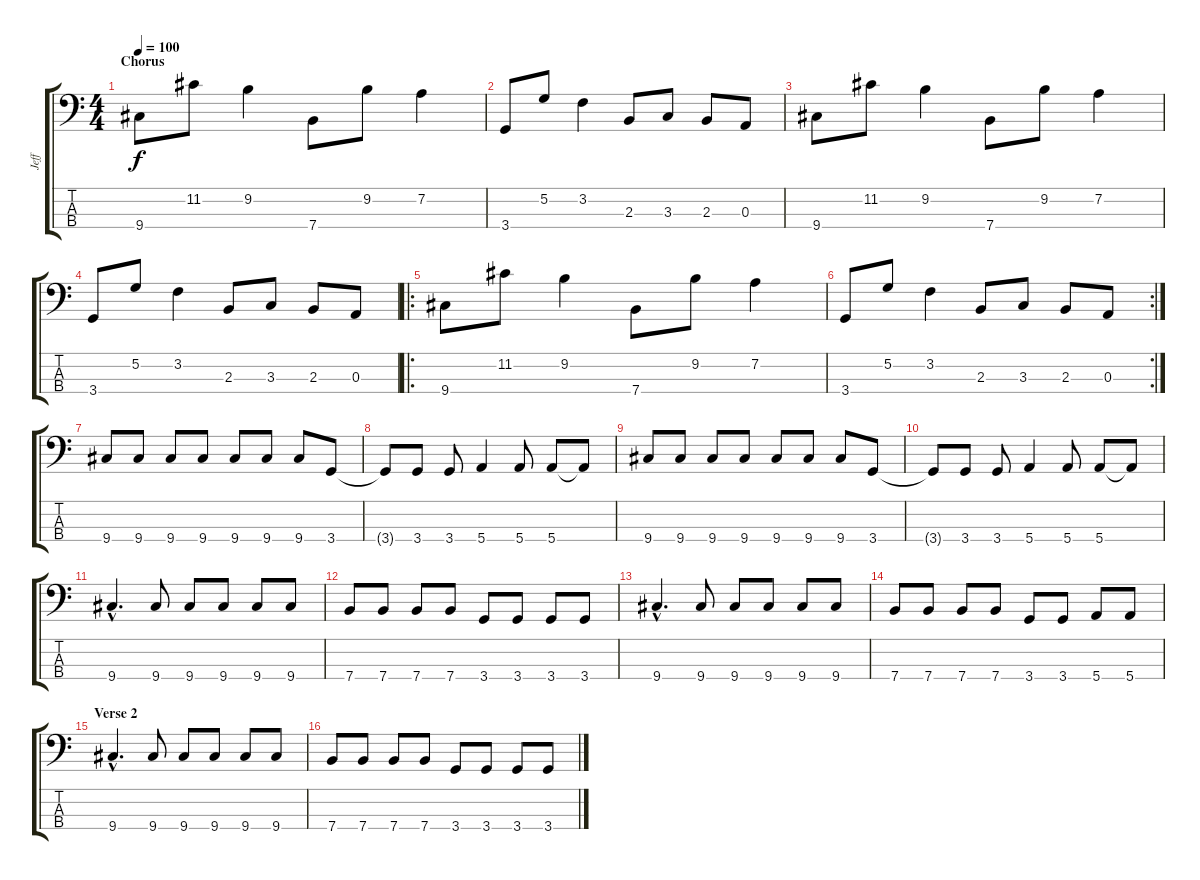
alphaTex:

\track ("Jeff" "Jeff") {instrument electricbasspick}
\staff {score tabs}
\tuning (G2 D2 A1 E1) {hide}
\ts (4 4)
\section ("" "Chorus")
\tempo 100
\clef f4
\ks c
9.4.8{dy f} 11.2.8 9.2.4 7.4.8 9.2.8 7.2.4 |
3.4.8 5.2.8 3.2.4 2.3.8 3.3.8 2.3.8 0.3.8 |
9.4.8 11.2.8 9.2.4 7.4.8 9.2.8 7.2.4 |
3.4.8 5.2.8 3.2.4 2.3.8 3.3.8 2.3.8 0.3.8 |
\ro
9.4.8 11.2.8 9.2.4 7.4.8 9.2.8 7.2.4 |
\rc 2
3.4.8 5.2.8 3.2.4 2.3.8 3.3.8 2.3.8 0.3.8 |
9.4.8 9.4.8 9.4.8 9.4.8 9.4.8 9.4.8 9.4.8 3.4.8 |
3.4{t}.8 3.4.8 3.4.8 5.4.4 5.4.8 5.4.8 5.4{t}.8 |
9.4.8 9.4.8 9.4.8 9.4.8 9.4.8 9.4.8 9.4.8 3.4.8 |
3.4{t}.8 3.4.8 3.4.8 5.4.4 5.4.8 5.4.8 5.4{t}.8 |
9.4{hac}.4{d} 9.4.8 9.4.8 9.4.8 9.4.8 9.4.8 |
7.4.8 7.4.8 7.4.8 7.4.8 3.4.8 3.4.8 3.4.8 3.4.8 |
9.4{hac}.4{d} 9.4.8 9.4.8 9.4.8 9.4.8 9.4.8 |
7.4.8 7.4.8 7.4.8 7.4.8 3.4.8 3.4.8 5.4.8 5.4.8 |
\section ("" "Verse 2")
9.4{hac}.4{d} 9.4.8 9.4.8 9.4.8 9.4.8 9.4.8 |
7.4.8 7.4.8 7.4.8 7.4.8 3.4.8 3.4.8 3.4.8 3.4.8
